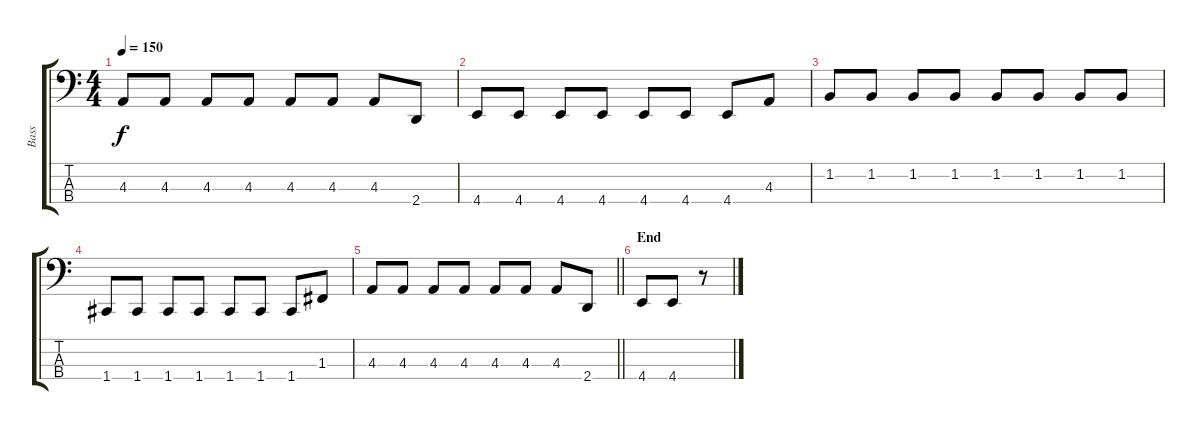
\track ("Bass" "Bass") {instrument electricbasspick}
\staff {score tabs}
\tuning (Eb2 Bb1 F1 C1) {hide}
\ts (4 4)
\tempo 150
\clef f4
\ks c
4.3.8{dy f} 4.3.8 4.3.8 4.3.8 4.3.8 4.3.8 4.3.8 2.4.8 |
4.4.8 4.4.8 4.4.8 4.4.8 4.4.8 4.4.8 4.4.8 4.3.8 |
1.2.8 1.2.8 1.2.8 1.2.8 1.2.8 1.2.8 1.2.8 1.2.8 |
1.4.8 1.4.8 1.4.8 1.4.8 1.4.8 1.4.8 1.4.8 1.3.8 |
\barLineRight lightlight
4.3.8 4.3.8 4.3.8 4.3.8 4.3.8 4.3.8 4.3.8 2.4.8 |
\section ("" "End")
4.4.8 4.4.8 r.8
